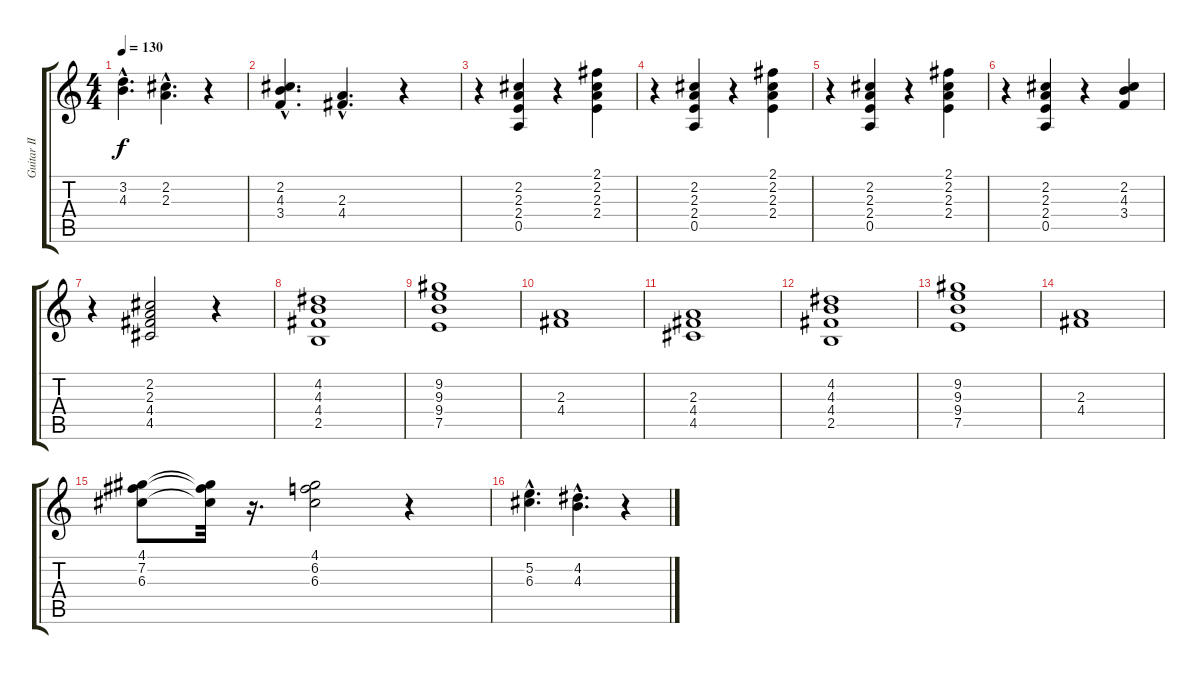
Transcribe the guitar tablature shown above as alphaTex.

\track ("Guitar II" "Guitar II") {instrument electricguitarmuted}
\staff {score tabs}
\tuning (E4 B3 G3 D3 A2 E2) {hide}
\ts (4 4)
\tempo 130
\clef g2
\ks c
(3.2{hac} 4.3{hac}).4{d dy f} (2.2{hac} 2.3{hac}).4{d} r.4 |
(2.2{hac} 4.3{hac} 3.4{hac}).4{d} (2.3{hac} 4.4{hac}).4{d} r.4 |
r.4 (2.2 2.3 2.4 0.5).4 r.4 (2.1 2.2 2.3 2.4).4 |
r.4 (2.2 2.3 2.4 0.5).4 r.4 (2.1 2.2 2.3 2.4).4 |
r.4 (2.2 2.3 2.4 0.5).4 r.4 (2.1 2.2 2.3 2.4).4 |
r.4 (2.2 2.3 2.4 0.5).4 r.4 (2.2 4.3 3.4).4 |
r.4 (2.2 2.3 4.4 4.5).2 r.4 |
(4.2 4.3 4.4 2.5).1 |
(9.2 9.3 9.4 7.5).1 |
(2.3 4.4).1 |
(2.3 4.4 4.5).1 |
(4.2 4.3 4.4 2.5).1 |
(9.2 9.3 9.4 7.5).1 |
(2.3 4.4).1 |
(4.1 7.2 6.3).8 (4.1{t} 7.2{t} 6.3{t}).32 r.16{d} (4.1 6.2 6.3).2 r.4 |
(5.2{hac} 6.3{hac}).4{d} (4.2{hac} 4.3{hac}).4{d} r.4
